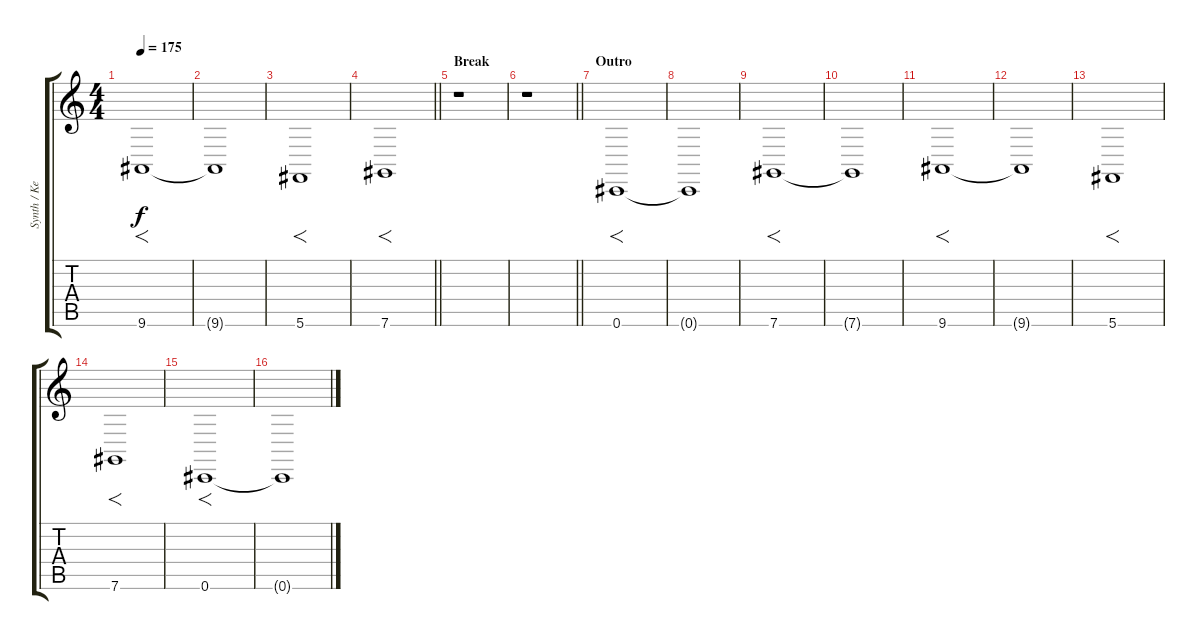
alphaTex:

\track ("Synth / Keyboard" "Synth / Ke") {instrument violin}
\staff {score tabs}
\tuning (Eb4 Bb3 Gb3 Db3 Ab2 Db2) {hide}
\ts (4 4)
\tempo 175
\clef g2
\ks c
9.6.1{f dy f} |
9.6{t}.1 |
5.6.1{f} |
\barLineRight lightlight
7.6.1{f} |
\section ("" "Break")
r.1 |
\barLineRight lightlight
r.1 |
\section ("" "Outro")
0.6.1{f} |
0.6{t}.1 |
7.6.1{f} |
7.6{t}.1 |
9.6.1{f} |
9.6{t}.1 |
5.6.1{f} |
7.6.1{f} |
0.6.1{f} |
0.6{t}.1
